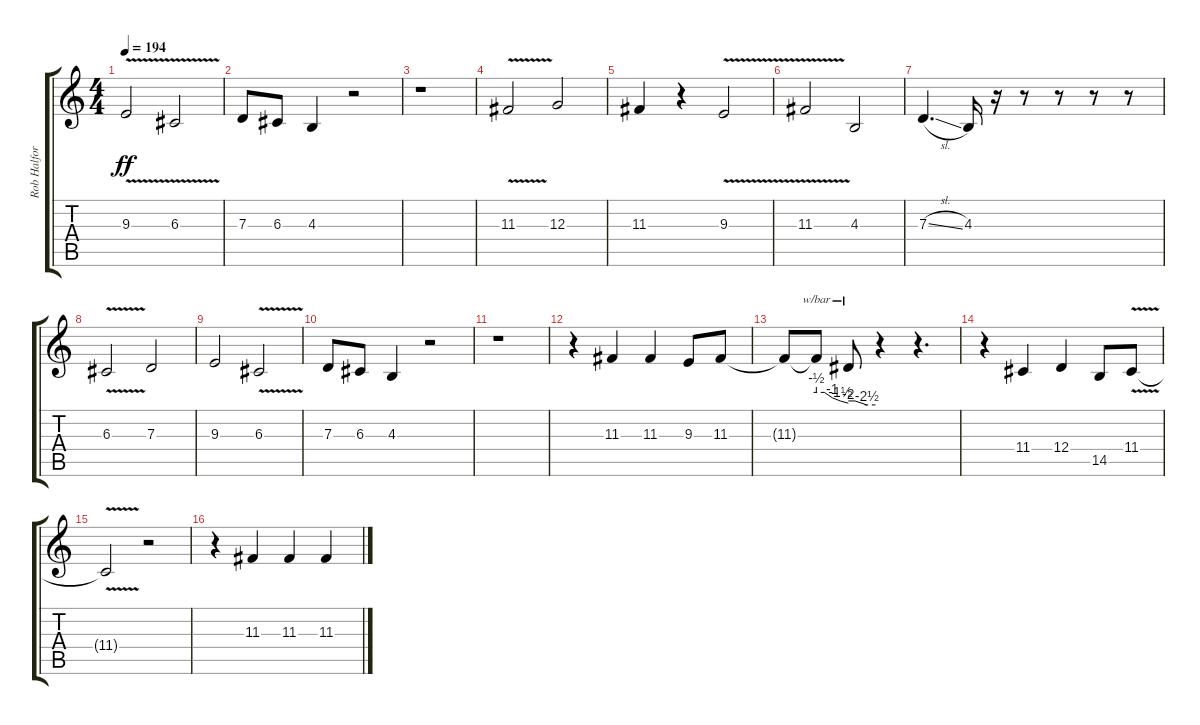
\track ("Rob Halford" "Rob Halfor") {instrument violin}
\staff {score tabs}
\tuning (E4 B3 G3 D3 A2 E2) {hide}
\ts (4 4)
\tempo 194
\clef g2
\ks c
9.3{v}.2{dy ff} 6.3{v}.2 |
7.3.8 6.3.8 4.3.4 r.2 |
r.1 |
11.3{v}.2 12.3.2 |
11.3.4 r.4 9.3{v}.2 |
11.3{v}.2 4.3.2 |
7.3{sl}.4{d} 4.3.16 r.16 r.8 r.8 r.8 r.8 |
6.3{v}.2 7.3.2 |
9.3.2 6.3{v}.2 |
7.3.8 6.3.8 4.3.4 r.2 |
r.1 |
r.4 11.3.4 11.3.4 9.3.8 11.3.8 |
11.3{t}.8 11.3{t}.8{tbe (custom default 0 -2 15 -2 30 -4 45 -6 60 -8)} 11.3{t}.8{tbe (custom default 0 -6 15 -6 41 -10 60 -10)} r.4 r.4{d} |
r.4 11.4.4 12.4.4 14.5.8 11.4{v}.8 |
11.4{t}.2 r.2 |
r.4 11.3.4 11.3.4 11.3.4
